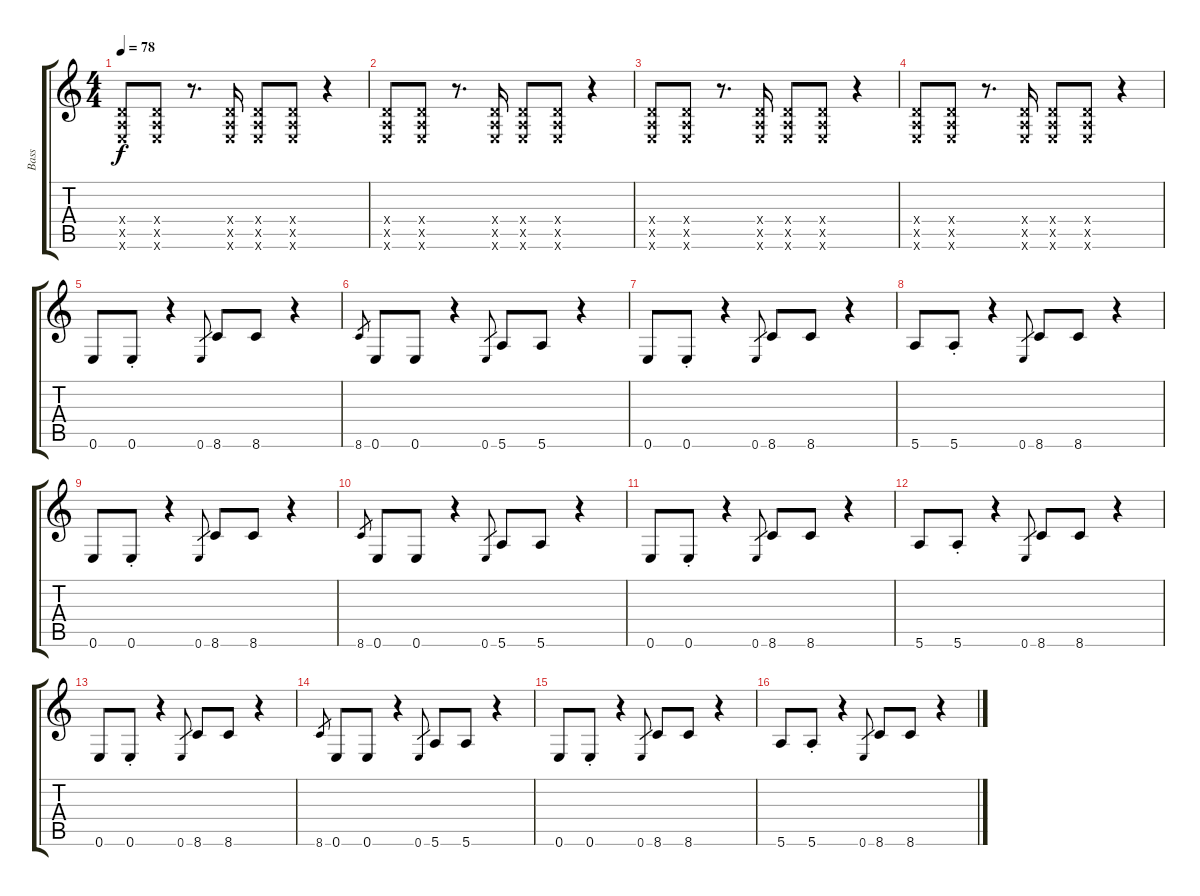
\track ("Bass " "Bass ") {instrument electricbassfinger}
\staff {score tabs}
\tuning (E4 B3 G3 D3 A2 E2) {hide}
\ts (4 4)
\tempo 78
\clef g2
\ks c
(0.4{x} 0.5{x} 0.6{x}).8{dy f} (0.4{x} 0.5{x} 0.6{x}).8 r.8{d} (0.4{x} 0.5{x} 0.6{x}).16 (0.4{x} 0.5{x} 0.6{x}).8 (0.4{x} 0.5{x} 0.6{x}).8 r.4 |
(0.4{x} 0.5{x} 0.6{x}).8 (0.4{x} 0.5{x} 0.6{x}).8 r.8{d} (0.4{x} 0.5{x} 0.6{x}).16 (0.4{x} 0.5{x} 0.6{x}).8 (0.4{x} 0.5{x} 0.6{x}).8 r.4 |
(0.4{x} 0.5{x} 0.6{x}).8 (0.4{x} 0.5{x} 0.6{x}).8 r.8{d} (0.4{x} 0.5{x} 0.6{x}).16 (0.4{x} 0.5{x} 0.6{x}).8 (0.4{x} 0.5{x} 0.6{x}).8 r.4 |
(0.4{x} 0.5{x} 0.6{x}).8 (0.4{x} 0.5{x} 0.6{x}).8 r.8{d} (0.4{x} 0.5{x} 0.6{x}).16 (0.4{x} 0.5{x} 0.6{x}).8 (0.4{x} 0.5{x} 0.6{x}).8 r.4 |
0.6.8 0.6{st}.8 r.4 0.6.8{gr} 8.6.8 8.6.8 r.4 |
8.6.8{gr} 0.6.8 0.6.8 r.4 0.6.8{gr} 5.6.8 5.6.8 r.4 |
0.6.8 0.6{st}.8 r.4 0.6.8{gr} 8.6.8 8.6.8 r.4 |
5.6.8 5.6{st}.8 r.4 0.6.8{gr} 8.6.8 8.6.8 r.4 |
0.6.8 0.6{st}.8 r.4 0.6.8{gr} 8.6.8 8.6.8 r.4 |
8.6.8{gr} 0.6.8 0.6.8 r.4 0.6.8{gr} 5.6.8 5.6.8 r.4 |
0.6.8 0.6{st}.8 r.4 0.6.8{gr} 8.6.8 8.6.8 r.4 |
5.6.8 5.6{st}.8 r.4 0.6.8{gr} 8.6.8 8.6.8 r.4 |
0.6.8 0.6{st}.8 r.4 0.6.8{gr} 8.6.8 8.6.8 r.4 |
8.6.8{gr} 0.6.8 0.6.8 r.4 0.6.8{gr} 5.6.8 5.6.8 r.4 |
0.6.8 0.6{st}.8 r.4 0.6.8{gr} 8.6.8 8.6.8 r.4 |
5.6.8 5.6{st}.8 r.4 0.6.8{gr} 8.6.8 8.6.8 r.4
